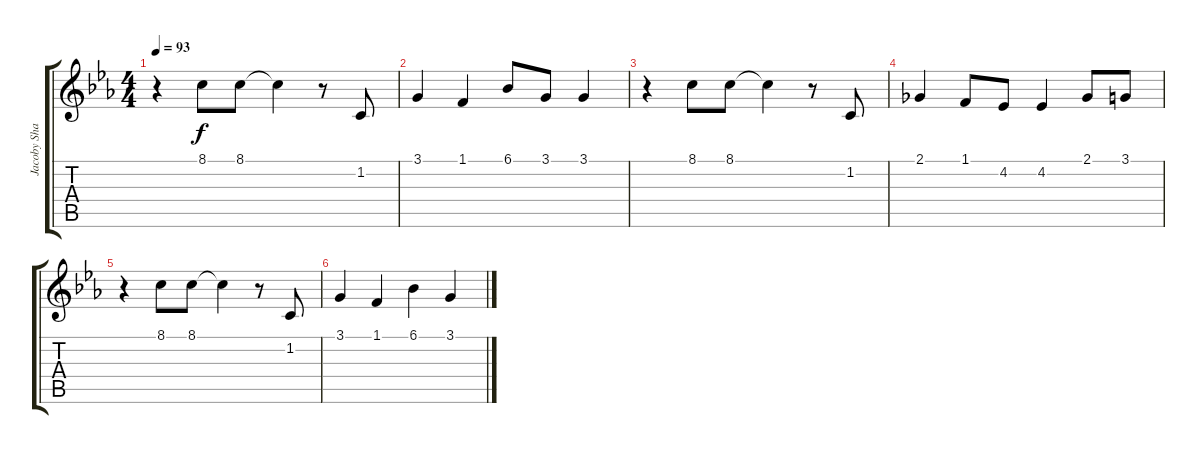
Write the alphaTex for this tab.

\track ("Jacoby Shaddix" "Jacoby Sha") {instrument choiraahs}
\staff {score tabs}
\tuning (E4 B3 G3 D3 A2 E2) {hide}
\ts (4 4)
\tempo 93
\clef g2
\ks cminor
r.4{dy f} 8.1.8 8.1.8 8.1{t}.4 r.8 1.2.8 |
3.1.4 1.1.4 6.1.8 3.1.8 3.1.4 |
r.4 8.1.8 8.1.8 8.1{t}.4 r.8 1.2.8 |
2.1.4 1.1.8 4.2.8 4.2.4 2.1.8 3.1.8 |
r.4 8.1.8 8.1.8 8.1{t}.4 r.8 1.2.8 |
3.1.4 1.1.4 6.1.4 3.1.4
